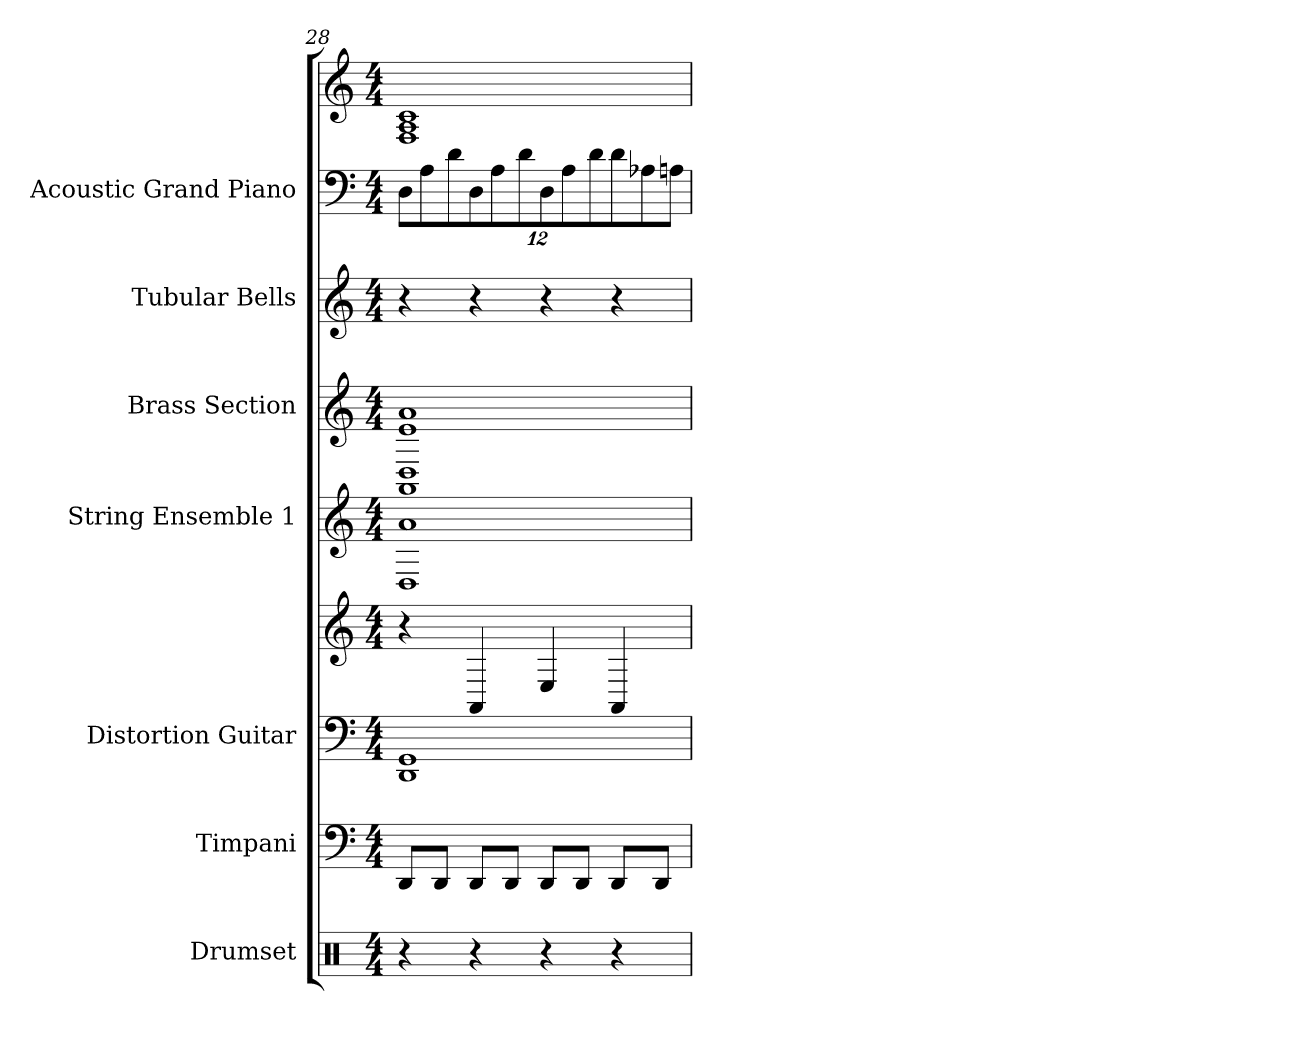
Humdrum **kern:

**kern	**kern	**kern	**kern	**kern	**kern	**kern	**kern	**kern
*part7	*part6	*part5	*part5	*part4	*part3	*part2	*part1	*part1
*staff9	*staff8	*staff7	*staff6	*staff5	*staff4	*staff3	*staff2	*staff1
*I"Drumset	*I"Timpani	*I"Distortion Guitar	*	*I"String Ensemble 1	*I"Brass Section	*I"Tubular Bells	*I"Acoustic Grand Piano	*
*I'Drs.	*I'Timp	*	*	*I'Str	*I'Brs	*I'Tbells	*I'Pno	*
*clefX	*clefF4	*clefF4	*clefG2	*clefG2	*clefG2	*clefG2	*clefF4	*clefG2
*k[]	*k[]	*k[]	*k[]	*k[]	*k[]	*k[]	*k[]	*k[]
*M4/4	*M4/4	*M4/4	*M4/4	*M4/4	*M4/4	*M4/4	*M4/4	*M4/4
=28	=28	=28	=28	=28	=28	=28	=28	=28
*	*	*	*	*^	*^	*	*	*
4r	8DDL	1DD 1GG	4r	1a	1D	1a 1e	1D 1AA	4r	12DL	1F 1c 1A
.	.	.	.	.	.	.	.	.	12A	.
.	8DDJ	.	.	.	.	.	.	.	.	.
.	.	.	.	.	.	.	.	.	12d	.
4r	8DDL	.	4AA	.	.	.	.	4r	12D	.
.	.	.	.	.	.	.	.	.	12A	.
.	8DDJ	.	.	.	.	.	.	.	.	.
.	.	.	.	.	.	.	.	.	12d	.
4r	8DDL	.	4E	.	.	.	.	4r	12D	.
.	.	.	.	.	.	.	.	.	12A	.
.	8DDJ	.	.	.	.	.	.	.	.	.
.	.	.	.	.	.	.	.	.	12d	.
4r	8DDL	.	4AA	.	.	.	.	4r	12d	.
.	.	.	.	.	.	.	.	.	12A-X	.
.	8DDJ	.	.	.	.	.	.	.	.	.
.	.	.	.	.	.	.	.	.	12AnJ	.
*	*	*	*	*v	*v	*	*	*	*	*
*	*	*	*	*	*v	*v	*	*	*
=	=	=	=	=	=	=	=	=
*-	*-	*-	*-	*-	*-	*-	*-	*-
